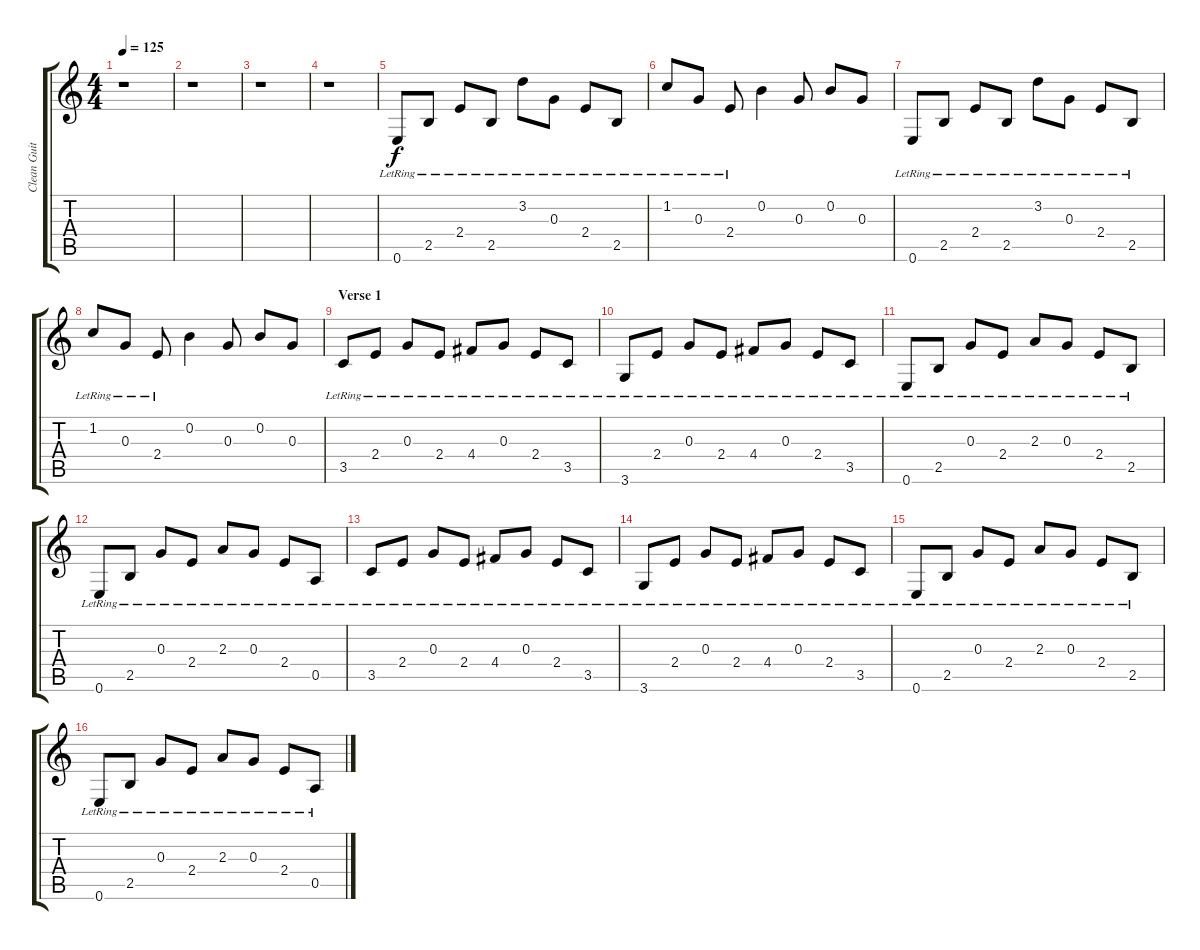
\track ("Clean Guitar" "Clean Guit") {instrument acousticguitarnylon}
\staff {score tabs}
\tuning (E4 B3 G3 D3 A2 E2) {hide}
\ts (4 4)
\tempo 125
\clef g2
\ks c
r.1{dy f} |
r.1 |
r.1 |
r.1 |
0.6{lr}.8 2.5{lr}.8 2.4{lr}.8 2.5{lr}.8 3.2{lr}.8 0.3{lr}.8 2.4{lr}.8 2.5{lr}.8 |
1.2{lr}.8 0.3{lr}.8 2.4{lr}.8 0.2.4 0.3.8 0.2.8 0.3.8 |
0.6{lr}.8 2.5{lr}.8 2.4{lr}.8 2.5{lr}.8 3.2{lr}.8 0.3{lr}.8 2.4{lr}.8 2.5{lr}.8 |
1.2{lr}.8 0.3{lr}.8 2.4{lr}.8 0.2.4 0.3.8 0.2.8 0.3.8 |
\section ("" "Verse 1")
3.5{lr}.8 2.4{lr}.8 0.3{lr}.8 2.4{lr}.8 4.4{lr}.8 0.3{lr}.8 2.4{lr}.8 3.5{lr}.8 |
3.6{lr}.8 2.4{lr}.8 0.3{lr}.8 2.4{lr}.8 4.4{lr}.8 0.3{lr}.8 2.4{lr}.8 3.5{lr}.8 |
0.6{lr}.8 2.5{lr}.8 0.3{lr}.8 2.4{lr}.8 2.3{lr}.8 0.3{lr}.8 2.4{lr}.8 2.5{lr}.8 |
0.6{lr}.8 2.5{lr}.8 0.3{lr}.8 2.4{lr}.8 2.3{lr}.8 0.3{lr}.8 2.4{lr}.8 0.5{lr}.8 |
3.5{lr}.8 2.4{lr}.8 0.3{lr}.8 2.4{lr}.8 4.4{lr}.8 0.3{lr}.8 2.4{lr}.8 3.5{lr}.8 |
3.6{lr}.8 2.4{lr}.8 0.3{lr}.8 2.4{lr}.8 4.4{lr}.8 0.3{lr}.8 2.4{lr}.8 3.5{lr}.8 |
0.6{lr}.8 2.5{lr}.8 0.3{lr}.8 2.4{lr}.8 2.3{lr}.8 0.3{lr}.8 2.4{lr}.8 2.5{lr}.8 |
0.6{lr}.8 2.5{lr}.8 0.3{lr}.8 2.4{lr}.8 2.3{lr}.8 0.3{lr}.8 2.4{lr}.8 0.5{lr}.8
